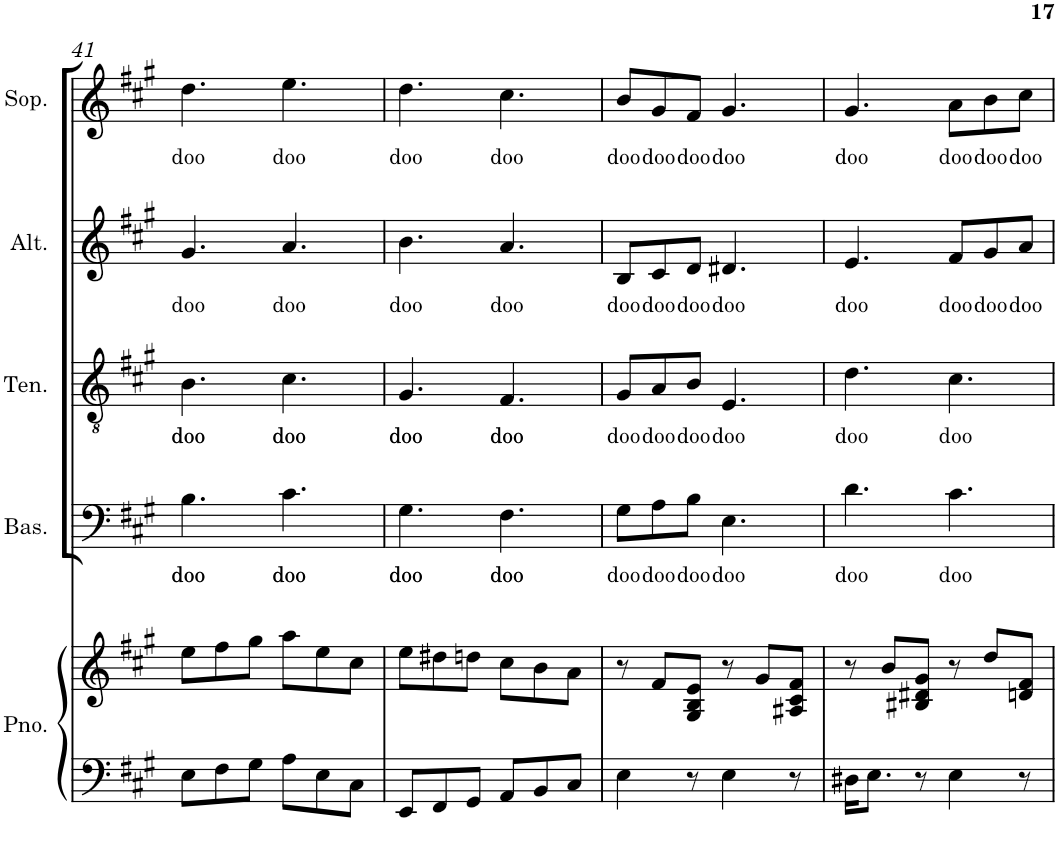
**kern	**kern	**kern	**text	**kern	**text	**kern	**text	**kern	**text
*part5	*part5	*part4	*part4	*part3	*part3	*part2	*part2	*part1	*part1
*staff6	*staff5	*staff4	*staff4	*staff3	*staff3	*staff2	*staff2	*staff1	*staff1
*I"Piano	*	*I"Bass	*	*I"Tenor	*	*I"Alto	*	*I"Soprano	*
*I'Pno.	*	*I'Bas.	*	*I'Ten.	*	*I'Alt.	*	*I'Sop.	*
!!LO:PB:g=z
*clefF4	*clefG2	*clefF4	*	*clefGv2	*	*clefG2	*	*clefG2	*
*k[f#c#g#]	*k[f#c#g#]	*k[f#c#g#]	*	*k[f#c#g#]	*	*k[f#c#g#]	*	*k[f#c#g#]	*
*A:	*A:	*A:	*	*A:	*	*A:	*	*A:	*
*M6/8	*M6/8	*M6/8	*	*M6/8	*	*M6/8	*	*M6/8	*
=41	=41	=41	=41	=41	=41	=41	=41	=41	=41
!	!	!	!LO:LY:b	!	!LO:LY:b	!	!LO:LY:b	!	!LO:LY:b
8E\L	8ee\L	4.B\	doo	4.B\	doo	4.g#/	doo	4.dd\	doo
8F#\	8ff#\	.	.	.	.	.	.	.	.
8G#\J	8gg#\J	.	.	.	.	.	.	.	.
!	!	!	!LO:LY:b	!	!LO:LY:b	!	!LO:LY:b	!	!LO:LY:b
8A\L	8aa\L	4.c#\	doo	4.c#\	doo	4.a/	doo	4.ee\	doo
8E\	8ee\	.	.	.	.	.	.	.	.
8C#\J	8cc#\J	.	.	.	.	.	.	.	.
=42	=42	=42	=42	=42	=42	=42	=42	=42	=42
!	!	!	!LO:LY:b	!	!LO:LY:b	!	!LO:LY:b	!	!LO:LY:b
8EE/L	8ee\L	4.G#\	doo	4.G#/	doo	4.b\	doo	4.dd\	doo
8FF#/	8dd#X\	.	.	.	.	.	.	.	.
8GG#/J	8ddn\J	.	.	.	.	.	.	.	.
!	!	!	!LO:LY:b	!	!LO:LY:b	!	!LO:LY:b	!	!LO:LY:b
8AA/L	8cc#\L	4.F#\	doo	4.F#/	doo	4.a/	doo	4.cc#\	doo
8BB/	8b\	.	.	.	.	.	.	.	.
8C#/J	8a\J	.	.	.	.	.	.	.	.
=43	=43	=43	=43	=43	=43	=43	=43	=43	=43
!	!	!	!LO:LY:b	!	!LO:LY:b	!	!LO:LY:b	!	!LO:LY:b
4E\	8r	8G#\L	doo	8G#/L	doo	8B/L	doo	8b/L	doo
!	!	!	!LO:LY:b	!	!LO:LY:b	!	!LO:LY:b	!	!LO:LY:b
.	8f#/L	8A\	doo	8A/	doo	8c#/	doo	8g#/	doo
!	!	!	!LO:LY:b	!	!LO:LY:b	!	!LO:LY:b	!	!LO:LY:b
8r	8G#/ 8B/ 8e/J	8B\J	doo	8B/J	doo	8d/J	doo	8f#/J	doo
!	!	!	!LO:LY:b	!	!LO:LY:b	!	!LO:LY:b	!	!LO:LY:b
4E\	8r	4.E\	doo	4.E/	doo	4.d#X/	doo	4.g#/	doo
.	8g#/L	.	.	.	.	.	.	.	.
8r	8A#X/ 8c#/ 8f#/J	.	.	.	.	.	.	.	.
=44	=44	=44	=44	=44	=44	=44	=44	=44	=44
!	!	!	!LO:LY:b	!	!LO:LY:b	!	!LO:LY:b	!	!LO:LY:b
16D#X\KL	8r	4.d\	doo	4.d\	doo	4.e/	doo	4.g#/	doo
8.E\J	.	.	.	.	.	.	.	.	.
.	8b/L	.	.	.	.	.	.	.	.
8r	8B#X/ 8d#X/ 8g#/J	.	.	.	.	.	.	.	.
!	!	!	!LO:LY:b	!	!LO:LY:b	!	!LO:LY:b	!	!LO:LY:b
4E\	8r	4.c#\	doo	4.c#\	doo	8f#/L	doo	8a\L	doo
!	!	!	!	!	!	!	!LO:LY:b	!	!LO:LY:b
.	8dd/L	.	.	.	.	8g#/	doo	8b\	doo
!	!	!	!	!	!	!	!LO:LY:b	!	!LO:LY:b
8r	8dn/ 8f#/J	.	.	.	.	8a/J	doo	8cc#\J	doo
=	=	=	=	=	=	=	=	=	=
*-	*-	*-	*-	*-	*-	*-	*-	*-	*-
